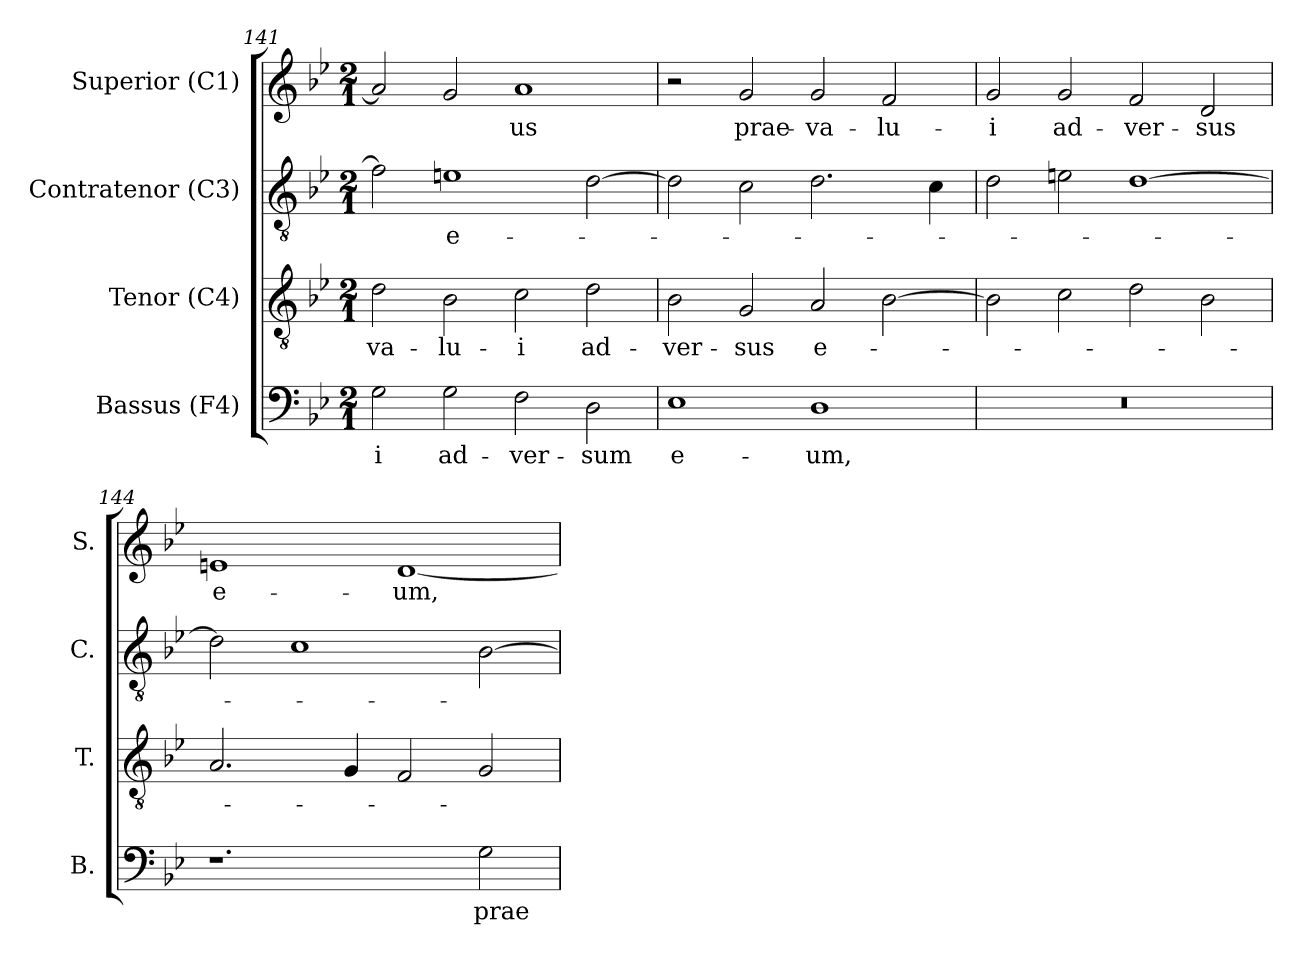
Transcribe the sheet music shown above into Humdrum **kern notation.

**kern	**text	**kern	**text	**kern	**text	**kern	**text
*part4	*part4	*part3	*part3	*part2	*part2	*part1	*part1
*staff4	*staff4	*staff3	*staff3	*staff2	*staff2	*staff1	*staff1
*I"Bassus (F4)	*	*I"Tenor (C4)	*	*I"Contratenor (C3)	*	*I"Superior (C1)	*
*I'B.	*	*I'T.	*	*I'C.	*	*I'S.	*
*clefF4	*	*clefGv2	*	*clefGv2	*	*clefG2	*
*	*	*ITrd7c12	*	*ITrd7c12	*	*	*
*k[b-e-]	*	*k[b-e-]	*	*k[b-e-]	*	*k[b-e-]	*
*B-:	*	*B-:	*	*B-:	*	*B-:	*
*M2/1	*	*M2/1	*	*M2/1	*	*M2/1	*
=141	=141	=141	=141	=141	=141	=141	=141
!	!LO:LY:b:color=#000000	!	!	!	!	!	!
!	!	!	!LO:LY:b:color=#000000	!	!	!	!
2Gi\	-i	2Di\	-va-	2Fi\]	.	2ai/]	.
!	!LO:LY:b:color=#000000	!	!	!	!	!	!
!	!	!	!LO:LY:b:color=#000000	!	!	!	!
!	!	!	!	!	!LO:LY:b:color=#000000	!	!
2Gi\	ad-	2BB-i\	-lu-	1Ei	e-	2gi/	.
!	!LO:LY:b:color=#000000	!	!	!	!	!	!
!	!	!	!LO:LY:b:color=#000000	!	!	!	!
!	!	!	!	!	!	!	!LO:LY:b:color=#000000
2Fi\	-ver-	2Ci\	-i	.	.	1ai	-us
!	!LO:LY:b:color=#000000	!	!	!	!	!	!
!	!	!	!LO:LY:b:color=#000000	!	!	!	!
2Di\	-sum	2Di\	ad-	[2Di\	.	.	.
=142	=142	=142	=142	=142	=142	=142	=142
!	!LO:LY:b:color=#000000	!	!	!	!	!	!
!	!	!	!LO:LY:b:color=#000000	!	!	!	!
1E-i	e-	2BB-i\	-ver-	2Di\]	.	2r	.
!	!	!	!LO:LY:b:color=#000000	!	!	!	!
!	!	!	!	!	!	!	!LO:LY:b:color=#000000
.	.	2GGi/	-sus	2Ci\	.	2gi/	prae-
!	!LO:LY:b:color=#000000	!	!	!	!	!	!
!	!	!	!LO:LY:b:color=#000000	!	!	!	!
!	!	!	!	!	!	!	!LO:LY:b:color=#000000
1Di	-um,	2AAi/	e-	2.Di\	.	2gi/	-va-
!	!	!	!	!	!	!	!LO:LY:b:color=#000000
.	.	[2BB-i\	.	.	.	2fi/	-lu-
.	.	.	.	4Ci\	.	.	.
=143	=143	=143	=143	=143	=143	=143	=143
!LO:N:vis=1	!	!	!	!	!	!	!
!	!	!	!	!	!	!	!LO:LY:b:color=#000000
0r	.	2BB-i\]	.	2Di\	.	2gi/	-i
!	!	!	!	!	!	!	!LO:LY:b:color=#000000
.	.	2Ci\	.	2Ei\	.	2gi/	ad-
!	!	!	!	!	!	!	!LO:LY:b:color=#000000
.	.	2Di\	.	[1Di	.	2fi/	-ver-
!	!	!	!	!	!	!	!LO:LY:b:color=#000000
.	.	2BB-i\	.	.	.	2di/	-sus
!!LO:LB:g=z
=144	=144	=144	=144	=144	=144	=144	=144
!	!	!	!	!	!	!	!LO:LY:b:color=#000000
1.r	.	2.AAi/	.	2Di\]	.	1eni	e-
.	.	.	.	1Ci	.	.	.
.	.	4GGi/	.	.	.	.	.
!	!	!	!	!	!	!	!LO:LY:b:color=#000000
.	.	2FFi/	.	.	.	[1di	-um,
!	!LO:LY:b:color=#000000	!	!	!	!	!	!
2Gi\	prae-	2GGi/	.	[2BB-i\	.	.	.
=	=	=	=	=	=	=	=
*-	*-	*-	*-	*-	*-	*-	*-
